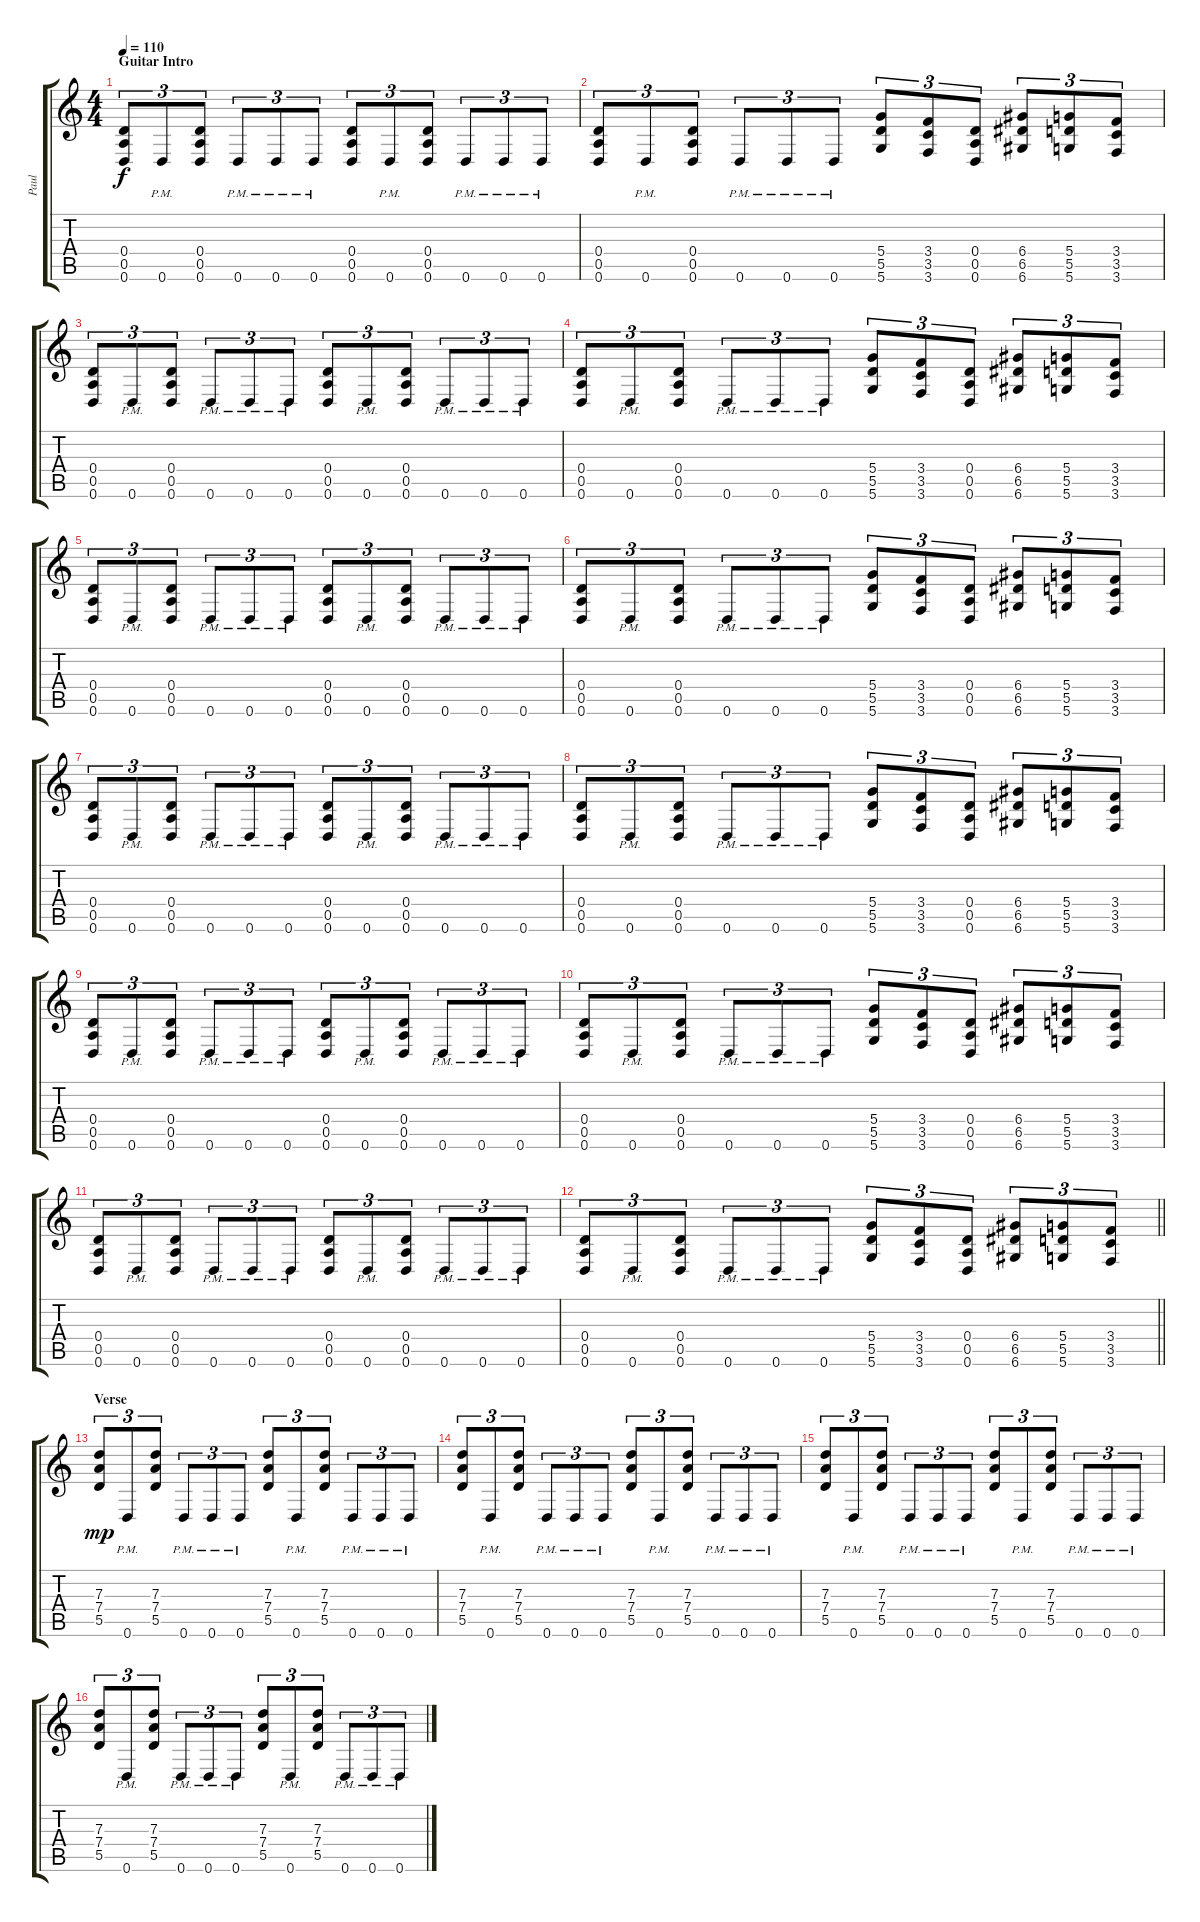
\track ("Paul" "Paul") {instrument distortionguitar}
\staff {score tabs}
\tuning (E4 B3 G3 D3 A2 D2) {hide}
\ts (4 4)
\section ("" "Guitar Intro")
\tempo 110
\clef g2
\ks c
(0.4 0.5 0.6).8{tu (3 2) dy f} 0.6{pm}.8{tu (3 2)} (0.4 0.5 0.6).8{tu (3 2)} 0.6{pm}.8{tu (3 2)} 0.6{pm}.8{tu (3 2)} 0.6{pm}.8{tu (3 2)} (0.4 0.5 0.6).8{tu (3 2)} 0.6{pm}.8{tu (3 2)} (0.4 0.5 0.6).8{tu (3 2)} 0.6{pm}.8{tu (3 2)} 0.6{pm}.8{tu (3 2)} 0.6{pm}.8{tu (3 2)} |
(0.4 0.5 0.6).8{tu (3 2)} 0.6{pm}.8{tu (3 2)} (0.4 0.5 0.6).8{tu (3 2)} 0.6{pm}.8{tu (3 2)} 0.6{pm}.8{tu (3 2)} 0.6{pm}.8{tu (3 2)} (5.4 5.5 5.6).8{tu (3 2)} (3.4 3.5 3.6).8{tu (3 2)} (0.4 0.5 0.6).8{tu (3 2)} (6.4 6.5 6.6).8{tu (3 2)} (5.4 5.5 5.6).8{tu (3 2)} (3.4 3.5 3.6).8{tu (3 2)} |
(0.4 0.5 0.6).8{tu (3 2)} 0.6{pm}.8{tu (3 2)} (0.4 0.5 0.6).8{tu (3 2)} 0.6{pm}.8{tu (3 2)} 0.6{pm}.8{tu (3 2)} 0.6{pm}.8{tu (3 2)} (0.4 0.5 0.6).8{tu (3 2)} 0.6{pm}.8{tu (3 2)} (0.4 0.5 0.6).8{tu (3 2)} 0.6{pm}.8{tu (3 2)} 0.6{pm}.8{tu (3 2)} 0.6{pm}.8{tu (3 2)} |
(0.4 0.5 0.6).8{tu (3 2)} 0.6{pm}.8{tu (3 2)} (0.4 0.5 0.6).8{tu (3 2)} 0.6{pm}.8{tu (3 2)} 0.6{pm}.8{tu (3 2)} 0.6{pm}.8{tu (3 2)} (5.4 5.5 5.6).8{tu (3 2)} (3.4 3.5 3.6).8{tu (3 2)} (0.4 0.5 0.6).8{tu (3 2)} (6.4 6.5 6.6).8{tu (3 2)} (5.4 5.5 5.6).8{tu (3 2)} (3.4 3.5 3.6).8{tu (3 2)} |
(0.4 0.5 0.6).8{tu (3 2)} 0.6{pm}.8{tu (3 2)} (0.4 0.5 0.6).8{tu (3 2)} 0.6{pm}.8{tu (3 2)} 0.6{pm}.8{tu (3 2)} 0.6{pm}.8{tu (3 2)} (0.4 0.5 0.6).8{tu (3 2)} 0.6{pm}.8{tu (3 2)} (0.4 0.5 0.6).8{tu (3 2)} 0.6{pm}.8{tu (3 2)} 0.6{pm}.8{tu (3 2)} 0.6{pm}.8{tu (3 2)} |
(0.4 0.5 0.6).8{tu (3 2)} 0.6{pm}.8{tu (3 2)} (0.4 0.5 0.6).8{tu (3 2)} 0.6{pm}.8{tu (3 2)} 0.6{pm}.8{tu (3 2)} 0.6{pm}.8{tu (3 2)} (5.4 5.5 5.6).8{tu (3 2)} (3.4 3.5 3.6).8{tu (3 2)} (0.4 0.5 0.6).8{tu (3 2)} (6.4 6.5 6.6).8{tu (3 2)} (5.4 5.5 5.6).8{tu (3 2)} (3.4 3.5 3.6).8{tu (3 2)} |
(0.4 0.5 0.6).8{tu (3 2)} 0.6{pm}.8{tu (3 2)} (0.4 0.5 0.6).8{tu (3 2)} 0.6{pm}.8{tu (3 2)} 0.6{pm}.8{tu (3 2)} 0.6{pm}.8{tu (3 2)} (0.4 0.5 0.6).8{tu (3 2)} 0.6{pm}.8{tu (3 2)} (0.4 0.5 0.6).8{tu (3 2)} 0.6{pm}.8{tu (3 2)} 0.6{pm}.8{tu (3 2)} 0.6{pm}.8{tu (3 2)} |
(0.4 0.5 0.6).8{tu (3 2)} 0.6{pm}.8{tu (3 2)} (0.4 0.5 0.6).8{tu (3 2)} 0.6{pm}.8{tu (3 2)} 0.6{pm}.8{tu (3 2)} 0.6{pm}.8{tu (3 2)} (5.4 5.5 5.6).8{tu (3 2)} (3.4 3.5 3.6).8{tu (3 2)} (0.4 0.5 0.6).8{tu (3 2)} (6.4 6.5 6.6).8{tu (3 2)} (5.4 5.5 5.6).8{tu (3 2)} (3.4 3.5 3.6).8{tu (3 2)} |
(0.4 0.5 0.6).8{tu (3 2)} 0.6{pm}.8{tu (3 2)} (0.4 0.5 0.6).8{tu (3 2)} 0.6{pm}.8{tu (3 2)} 0.6{pm}.8{tu (3 2)} 0.6{pm}.8{tu (3 2)} (0.4 0.5 0.6).8{tu (3 2)} 0.6{pm}.8{tu (3 2)} (0.4 0.5 0.6).8{tu (3 2)} 0.6{pm}.8{tu (3 2)} 0.6{pm}.8{tu (3 2)} 0.6{pm}.8{tu (3 2)} |
(0.4 0.5 0.6).8{tu (3 2)} 0.6{pm}.8{tu (3 2)} (0.4 0.5 0.6).8{tu (3 2)} 0.6{pm}.8{tu (3 2)} 0.6{pm}.8{tu (3 2)} 0.6{pm}.8{tu (3 2)} (5.4 5.5 5.6).8{tu (3 2)} (3.4 3.5 3.6).8{tu (3 2)} (0.4 0.5 0.6).8{tu (3 2)} (6.4 6.5 6.6).8{tu (3 2)} (5.4 5.5 5.6).8{tu (3 2)} (3.4 3.5 3.6).8{tu (3 2)} |
(0.4 0.5 0.6).8{tu (3 2)} 0.6{pm}.8{tu (3 2)} (0.4 0.5 0.6).8{tu (3 2)} 0.6{pm}.8{tu (3 2)} 0.6{pm}.8{tu (3 2)} 0.6{pm}.8{tu (3 2)} (0.4 0.5 0.6).8{tu (3 2)} 0.6{pm}.8{tu (3 2)} (0.4 0.5 0.6).8{tu (3 2)} 0.6{pm}.8{tu (3 2)} 0.6{pm}.8{tu (3 2)} 0.6{pm}.8{tu (3 2)} |
\barLineRight lightlight
(0.4 0.5 0.6).8{tu (3 2)} 0.6{pm}.8{tu (3 2)} (0.4 0.5 0.6).8{tu (3 2)} 0.6{pm}.8{tu (3 2)} 0.6{pm}.8{tu (3 2)} 0.6{pm}.8{tu (3 2)} (5.4 5.5 5.6).8{tu (3 2)} (3.4 3.5 3.6).8{tu (3 2)} (0.4 0.5 0.6).8{tu (3 2)} (6.4 6.5 6.6).8{tu (3 2)} (5.4 5.5 5.6).8{tu (3 2)} (3.4 3.5 3.6).8{tu (3 2)} |
\section ("" "Verse")
(7.3 7.4 5.5).8{tu (3 2) dy mp balance 5 instrument electricguitarclean} 0.6{pm}.8{tu (3 2)} (7.3 7.4 5.5).8{tu (3 2)} 0.6{pm}.8{tu (3 2)} 0.6{pm}.8{tu (3 2)} 0.6{pm}.8{tu (3 2)} (7.3 7.4 5.5).8{tu (3 2)} 0.6{pm}.8{tu (3 2)} (7.3 7.4 5.5).8{tu (3 2)} 0.6{pm}.8{tu (3 2)} 0.6{pm}.8{tu (3 2)} 0.6{pm}.8{tu (3 2)} |
(7.3 7.4 5.5).8{tu (3 2)} 0.6{pm}.8{tu (3 2)} (7.3 7.4 5.5).8{tu (3 2)} 0.6{pm}.8{tu (3 2)} 0.6{pm}.8{tu (3 2)} 0.6{pm}.8{tu (3 2)} (7.3 7.4 5.5).8{tu (3 2)} 0.6{pm}.8{tu (3 2)} (7.3 7.4 5.5).8{tu (3 2)} 0.6{pm}.8{tu (3 2)} 0.6{pm}.8{tu (3 2)} 0.6{pm}.8{tu (3 2)} |
(7.3 7.4 5.5).8{tu (3 2)} 0.6{pm}.8{tu (3 2)} (7.3 7.4 5.5).8{tu (3 2)} 0.6{pm}.8{tu (3 2)} 0.6{pm}.8{tu (3 2)} 0.6{pm}.8{tu (3 2)} (7.3 7.4 5.5).8{tu (3 2)} 0.6{pm}.8{tu (3 2)} (7.3 7.4 5.5).8{tu (3 2)} 0.6{pm}.8{tu (3 2)} 0.6{pm}.8{tu (3 2)} 0.6{pm}.8{tu (3 2)} |
(7.3 7.4 5.5).8{tu (3 2)} 0.6{pm}.8{tu (3 2)} (7.3 7.4 5.5).8{tu (3 2)} 0.6{pm}.8{tu (3 2)} 0.6{pm}.8{tu (3 2)} 0.6{pm}.8{tu (3 2)} (7.3 7.4 5.5).8{tu (3 2)} 0.6{pm}.8{tu (3 2)} (7.3 7.4 5.5).8{tu (3 2)} 0.6{pm}.8{tu (3 2)} 0.6{pm}.8{tu (3 2)} 0.6{pm}.8{tu (3 2)}
